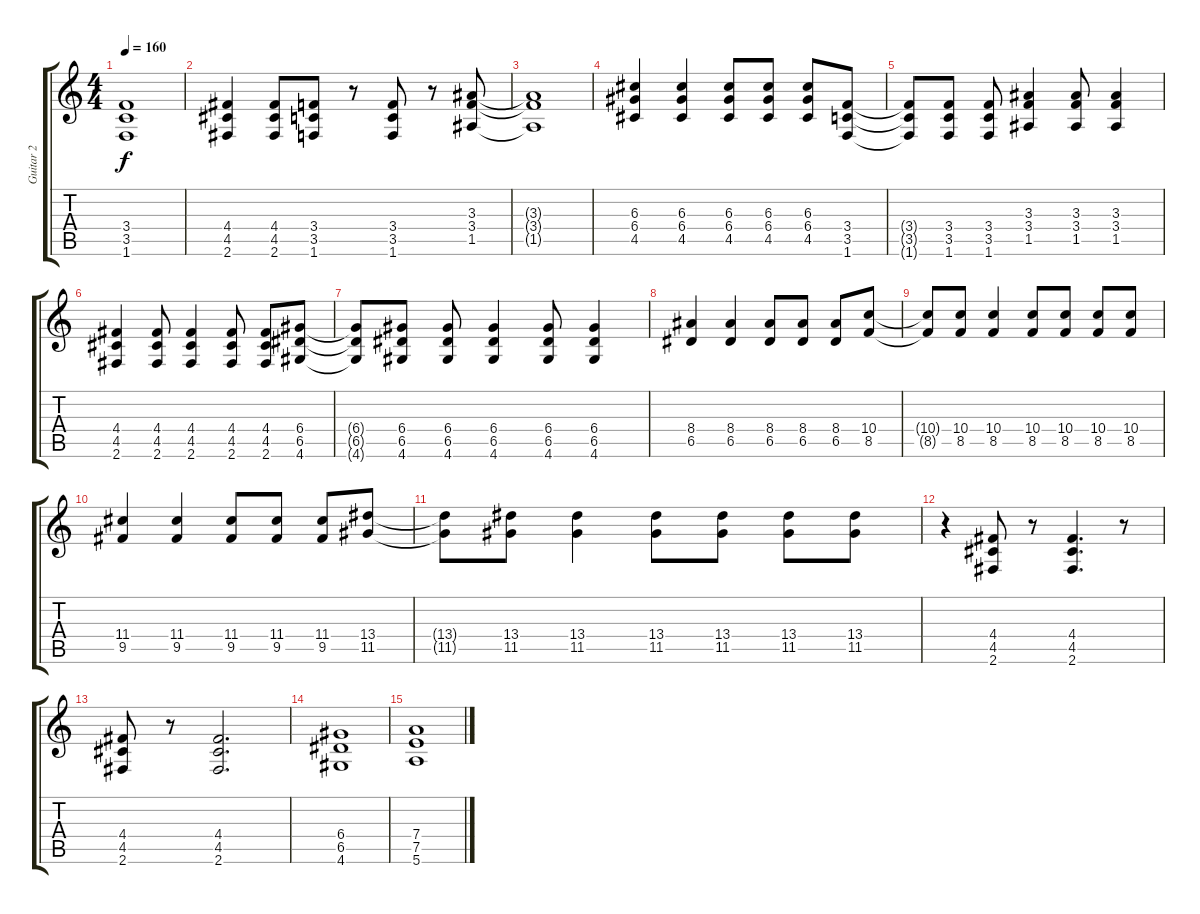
\track ("Guitar 2" "Guitar 2") {instrument distortionguitar}
\staff {score tabs}
\tuning (E4 B3 G3 D3 A2 E2) {hide}
\ts (4 4)
\tempo 160
\clef g2
\ks c
(3.4{t} 3.5{t} 1.6{t}).1{dy f} |
(4.4 4.5 2.6).4 (4.4 4.5 2.6).8 (3.4 3.5 1.6).8 r.8 (3.4 3.5 1.6).8 r.8 (3.3 3.4 1.5).8 |
(3.3{t} 3.4{t} 1.5{t}).1 |
(6.3 6.4 4.5).4 (6.3 6.4 4.5).4 (6.3 6.4 4.5).8 (6.3 6.4 4.5).8 (6.3 6.4 4.5).8 (3.4 3.5 1.6).8 |
(3.4{t} 3.5{t} 1.6{t}).8 (3.4 3.5 1.6).8 (3.4 3.5 1.6).8 (3.3 3.4 1.5).4 (3.3 3.4 1.5).8 (3.3 3.4 1.5).4 |
(4.4 4.5 2.6).4 (4.4 4.5 2.6).8 (4.4 4.5 2.6).4 (4.4 4.5 2.6).8 (4.4 4.5 2.6).8 (6.4 6.5 4.6).8 |
(6.4{t} 6.5{t} 4.6{t}).8 (6.4 6.5 4.6).8 (6.4 6.5 4.6).8 (6.4 6.5 4.6).4 (6.4 6.5 4.6).8 (6.4 6.5 4.6).4 |
(8.4 6.5).4 (8.4 6.5).4 (8.4 6.5).8 (8.4 6.5).8 (8.4 6.5).8 (10.4 8.5).8 |
(10.4{t} 8.5{t}).8 (10.4 8.5).8 (10.4 8.5).4 (10.4 8.5).8 (10.4 8.5).8 (10.4 8.5).8 (10.4 8.5).8 |
(11.4 9.5).4 (11.4 9.5).4 (11.4 9.5).8 (11.4 9.5).8 (11.4 9.5).8 (13.4 11.5).8 |
(13.4{t} 11.5{t}).8 (13.4 11.5).8 (13.4 11.5).4 (13.4 11.5).8 (13.4 11.5).8 (13.4 11.5).8 (13.4 11.5).8 |
r.4 (4.4 4.5 2.6).8 r.8 (4.4 4.5 2.6).4{d} r.8 |
(4.4 4.5 2.6).8 r.8 (4.4 4.5 2.6).2{d} |
(6.4 6.5 4.6).1 |
(7.4 7.5 5.6).1
